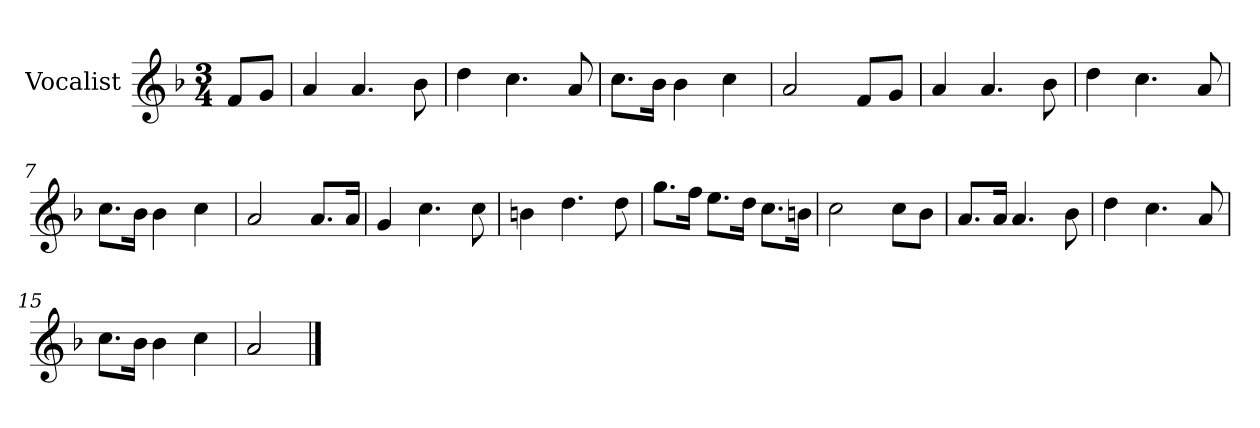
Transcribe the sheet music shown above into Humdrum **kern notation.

**kern
*part1
*staff1
*I"Vocalist
*k[b-]
*F:
*M3/4
=
8fL
8gJ
=1
4a
4.a
8b-
=2
4dd
4.cc
8a
=3
8.ccL
16b-Jk
4b-
4cc
=4
2a
8fL
8gJ
=5
4a
4.a
8b-
=6
4dd
4.cc
8a
=7
8.ccL
16b-Jk
4b-
4cc
=8
2a
8.aL
16aJk
=9
4g
4.cc
8cc
=10
4bn
4.dd
8dd
=11
8.ggL
16ffJk
8.eeL
16ddJk
8.ccL
16bnJk
=12
2cc
8ccL
8b-J
=13
8.aL
16aJk
4.a
8b-
=14
4dd
4.cc
8a
=15
8.ccL
16b-Jk
4b-
4cc
=16
2a
==
*-
